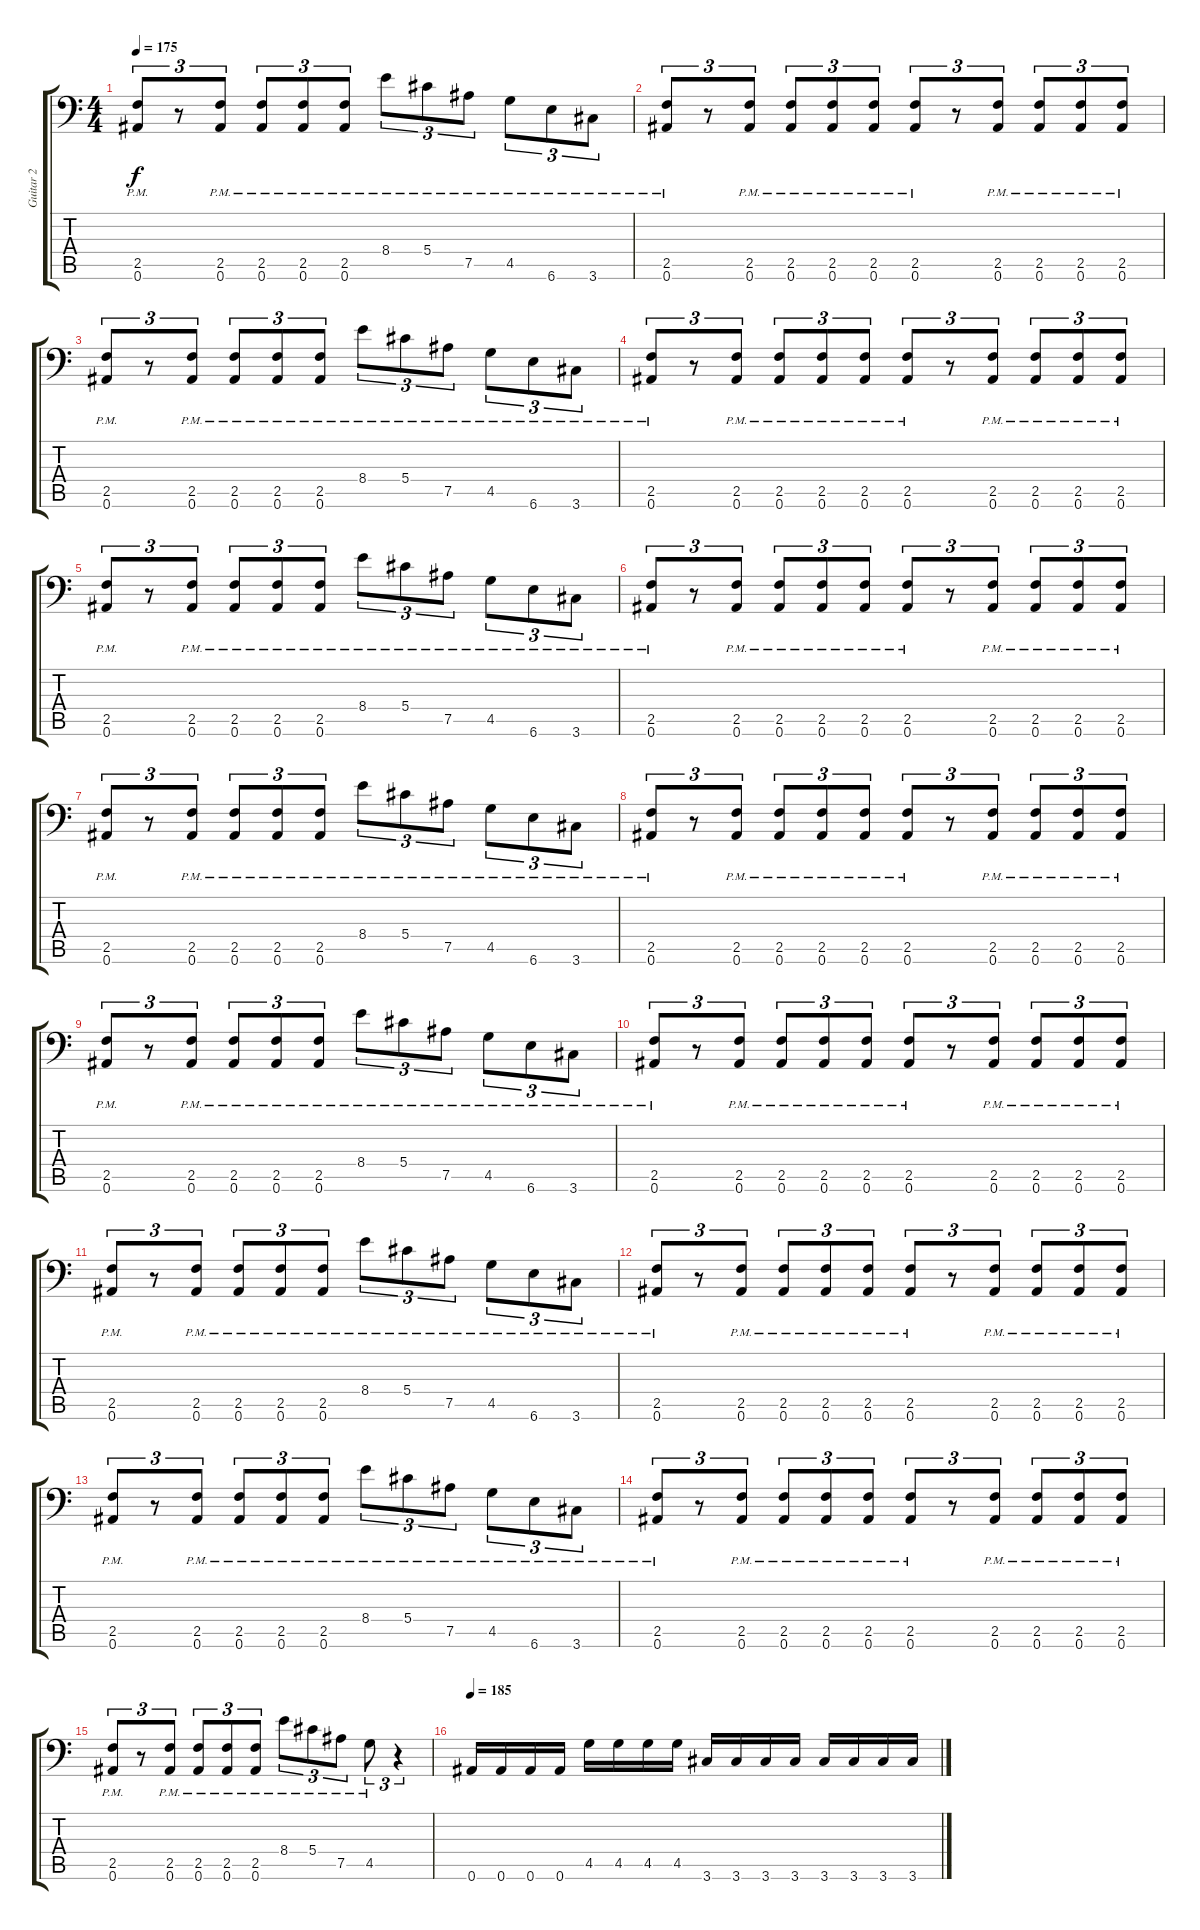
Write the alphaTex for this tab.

\track ("Guitar 2" "Guitar 2") {instrument overdrivenguitar}
\staff {score tabs}
\tuning (Bb3 F3 Db3 Ab2 Eb2 Bb1) {hide}
\ts (4 4)
\tempo 175
\clef f4
\ks c
(2.5{pm} 0.6{pm}).8{tu (3 2) dy f} r.8{tu (3 2)} (2.5{pm} 0.6{pm}).8{tu (3 2)} (2.5{pm} 0.6{pm}).8{tu (3 2)} (2.5{pm} 0.6{pm}).8{tu (3 2)} (2.5{pm} 0.6{pm}).8{tu (3 2)} 8.4{pm}.8{tu (3 2)} 5.4{pm}.8{tu (3 2)} 7.5{pm}.8{tu (3 2)} 4.5{pm}.8{tu (3 2)} 6.6{pm}.8{tu (3 2)} 3.6{pm}.8{tu (3 2)} |
(2.5{pm} 0.6{pm}).8{tu (3 2)} r.8{tu (3 2)} (2.5{pm} 0.6{pm}).8{tu (3 2)} (2.5{pm} 0.6{pm}).8{tu (3 2)} (2.5{pm} 0.6{pm}).8{tu (3 2)} (2.5{pm} 0.6{pm}).8{tu (3 2)} (2.5{pm} 0.6{pm}).8{tu (3 2)} r.8{tu (3 2)} (2.5{pm} 0.6{pm}).8{tu (3 2)} (2.5{pm} 0.6{pm}).8{tu (3 2)} (2.5{pm} 0.6{pm}).8{tu (3 2)} (2.5{pm} 0.6{pm}).8{tu (3 2)} |
(2.5{pm} 0.6{pm}).8{tu (3 2)} r.8{tu (3 2)} (2.5{pm} 0.6{pm}).8{tu (3 2)} (2.5{pm} 0.6{pm}).8{tu (3 2)} (2.5{pm} 0.6{pm}).8{tu (3 2)} (2.5{pm} 0.6{pm}).8{tu (3 2)} 8.4{pm}.8{tu (3 2)} 5.4{pm}.8{tu (3 2)} 7.5{pm}.8{tu (3 2)} 4.5{pm}.8{tu (3 2)} 6.6{pm}.8{tu (3 2)} 3.6{pm}.8{tu (3 2)} |
(2.5{pm} 0.6{pm}).8{tu (3 2)} r.8{tu (3 2)} (2.5{pm} 0.6{pm}).8{tu (3 2)} (2.5{pm} 0.6{pm}).8{tu (3 2)} (2.5{pm} 0.6{pm}).8{tu (3 2)} (2.5{pm} 0.6{pm}).8{tu (3 2)} (2.5{pm} 0.6{pm}).8{tu (3 2)} r.8{tu (3 2)} (2.5{pm} 0.6{pm}).8{tu (3 2)} (2.5{pm} 0.6{pm}).8{tu (3 2)} (2.5{pm} 0.6{pm}).8{tu (3 2)} (2.5{pm} 0.6{pm}).8{tu (3 2)} |
(2.5{pm} 0.6{pm}).8{tu (3 2)} r.8{tu (3 2)} (2.5{pm} 0.6{pm}).8{tu (3 2)} (2.5{pm} 0.6{pm}).8{tu (3 2)} (2.5{pm} 0.6{pm}).8{tu (3 2)} (2.5{pm} 0.6{pm}).8{tu (3 2)} 8.4{pm}.8{tu (3 2)} 5.4{pm}.8{tu (3 2)} 7.5{pm}.8{tu (3 2)} 4.5{pm}.8{tu (3 2)} 6.6{pm}.8{tu (3 2)} 3.6{pm}.8{tu (3 2)} |
(2.5{pm} 0.6{pm}).8{tu (3 2)} r.8{tu (3 2)} (2.5{pm} 0.6{pm}).8{tu (3 2)} (2.5{pm} 0.6{pm}).8{tu (3 2)} (2.5{pm} 0.6{pm}).8{tu (3 2)} (2.5{pm} 0.6{pm}).8{tu (3 2)} (2.5{pm} 0.6{pm}).8{tu (3 2)} r.8{tu (3 2)} (2.5{pm} 0.6{pm}).8{tu (3 2)} (2.5{pm} 0.6{pm}).8{tu (3 2)} (2.5{pm} 0.6{pm}).8{tu (3 2)} (2.5{pm} 0.6{pm}).8{tu (3 2)} |
(2.5{pm} 0.6{pm}).8{tu (3 2)} r.8{tu (3 2)} (2.5{pm} 0.6{pm}).8{tu (3 2)} (2.5{pm} 0.6{pm}).8{tu (3 2)} (2.5{pm} 0.6{pm}).8{tu (3 2)} (2.5{pm} 0.6{pm}).8{tu (3 2)} 8.4{pm}.8{tu (3 2)} 5.4{pm}.8{tu (3 2)} 7.5{pm}.8{tu (3 2)} 4.5{pm}.8{tu (3 2)} 6.6{pm}.8{tu (3 2)} 3.6{pm}.8{tu (3 2)} |
(2.5{pm} 0.6{pm}).8{tu (3 2)} r.8{tu (3 2)} (2.5{pm} 0.6{pm}).8{tu (3 2)} (2.5{pm} 0.6{pm}).8{tu (3 2)} (2.5{pm} 0.6{pm}).8{tu (3 2)} (2.5{pm} 0.6{pm}).8{tu (3 2)} (2.5{pm} 0.6{pm}).8{tu (3 2)} r.8{tu (3 2)} (2.5{pm} 0.6{pm}).8{tu (3 2)} (2.5{pm} 0.6{pm}).8{tu (3 2)} (2.5{pm} 0.6{pm}).8{tu (3 2)} (2.5{pm} 0.6{pm}).8{tu (3 2)} |
(2.5{pm} 0.6{pm}).8{tu (3 2)} r.8{tu (3 2)} (2.5{pm} 0.6{pm}).8{tu (3 2)} (2.5{pm} 0.6{pm}).8{tu (3 2)} (2.5{pm} 0.6{pm}).8{tu (3 2)} (2.5{pm} 0.6{pm}).8{tu (3 2)} 8.4{pm}.8{tu (3 2)} 5.4{pm}.8{tu (3 2)} 7.5{pm}.8{tu (3 2)} 4.5{pm}.8{tu (3 2)} 6.6{pm}.8{tu (3 2)} 3.6{pm}.8{tu (3 2)} |
(2.5{pm} 0.6{pm}).8{tu (3 2)} r.8{tu (3 2)} (2.5{pm} 0.6{pm}).8{tu (3 2)} (2.5{pm} 0.6{pm}).8{tu (3 2)} (2.5{pm} 0.6{pm}).8{tu (3 2)} (2.5{pm} 0.6{pm}).8{tu (3 2)} (2.5{pm} 0.6{pm}).8{tu (3 2)} r.8{tu (3 2)} (2.5{pm} 0.6{pm}).8{tu (3 2)} (2.5{pm} 0.6{pm}).8{tu (3 2)} (2.5{pm} 0.6{pm}).8{tu (3 2)} (2.5{pm} 0.6{pm}).8{tu (3 2)} |
(2.5{pm} 0.6{pm}).8{tu (3 2)} r.8{tu (3 2)} (2.5{pm} 0.6{pm}).8{tu (3 2)} (2.5{pm} 0.6{pm}).8{tu (3 2)} (2.5{pm} 0.6{pm}).8{tu (3 2)} (2.5{pm} 0.6{pm}).8{tu (3 2)} 8.4{pm}.8{tu (3 2)} 5.4{pm}.8{tu (3 2)} 7.5{pm}.8{tu (3 2)} 4.5{pm}.8{tu (3 2)} 6.6{pm}.8{tu (3 2)} 3.6{pm}.8{tu (3 2)} |
(2.5{pm} 0.6{pm}).8{tu (3 2)} r.8{tu (3 2)} (2.5{pm} 0.6{pm}).8{tu (3 2)} (2.5{pm} 0.6{pm}).8{tu (3 2)} (2.5{pm} 0.6{pm}).8{tu (3 2)} (2.5{pm} 0.6{pm}).8{tu (3 2)} (2.5{pm} 0.6{pm}).8{tu (3 2)} r.8{tu (3 2)} (2.5{pm} 0.6{pm}).8{tu (3 2)} (2.5{pm} 0.6{pm}).8{tu (3 2)} (2.5{pm} 0.6{pm}).8{tu (3 2)} (2.5{pm} 0.6{pm}).8{tu (3 2)} |
(2.5{pm} 0.6{pm}).8{tu (3 2)} r.8{tu (3 2)} (2.5{pm} 0.6{pm}).8{tu (3 2)} (2.5{pm} 0.6{pm}).8{tu (3 2)} (2.5{pm} 0.6{pm}).8{tu (3 2)} (2.5{pm} 0.6{pm}).8{tu (3 2)} 8.4{pm}.8{tu (3 2)} 5.4{pm}.8{tu (3 2)} 7.5{pm}.8{tu (3 2)} 4.5{pm}.8{tu (3 2)} 6.6{pm}.8{tu (3 2)} 3.6{pm}.8{tu (3 2)} |
(2.5{pm} 0.6{pm}).8{tu (3 2)} r.8{tu (3 2)} (2.5{pm} 0.6{pm}).8{tu (3 2)} (2.5{pm} 0.6{pm}).8{tu (3 2)} (2.5{pm} 0.6{pm}).8{tu (3 2)} (2.5{pm} 0.6{pm}).8{tu (3 2)} (2.5{pm} 0.6{pm}).8{tu (3 2)} r.8{tu (3 2)} (2.5{pm} 0.6{pm}).8{tu (3 2)} (2.5{pm} 0.6{pm}).8{tu (3 2)} (2.5{pm} 0.6{pm}).8{tu (3 2)} (2.5{pm} 0.6{pm}).8{tu (3 2)} |
(2.5{pm} 0.6{pm}).8{tu (3 2)} r.8{tu (3 2)} (2.5{pm} 0.6{pm}).8{tu (3 2)} (2.5{pm} 0.6{pm}).8{tu (3 2)} (2.5{pm} 0.6{pm}).8{tu (3 2)} (2.5{pm} 0.6{pm}).8{tu (3 2)} 8.4{pm}.8{tu (3 2)} 5.4{pm}.8{tu (3 2)} 7.5{pm}.8{tu (3 2)} 4.5{pm}.8{tu (3 2)} r.4{tu (3 2)} |
\tempo 185
0.6.16 0.6.16 0.6.16 0.6.16 4.5.16 4.5.16 4.5.16 4.5.16 3.6.16 3.6.16 3.6.16 3.6.16 3.6.16 3.6.16 3.6.16 3.6.16
